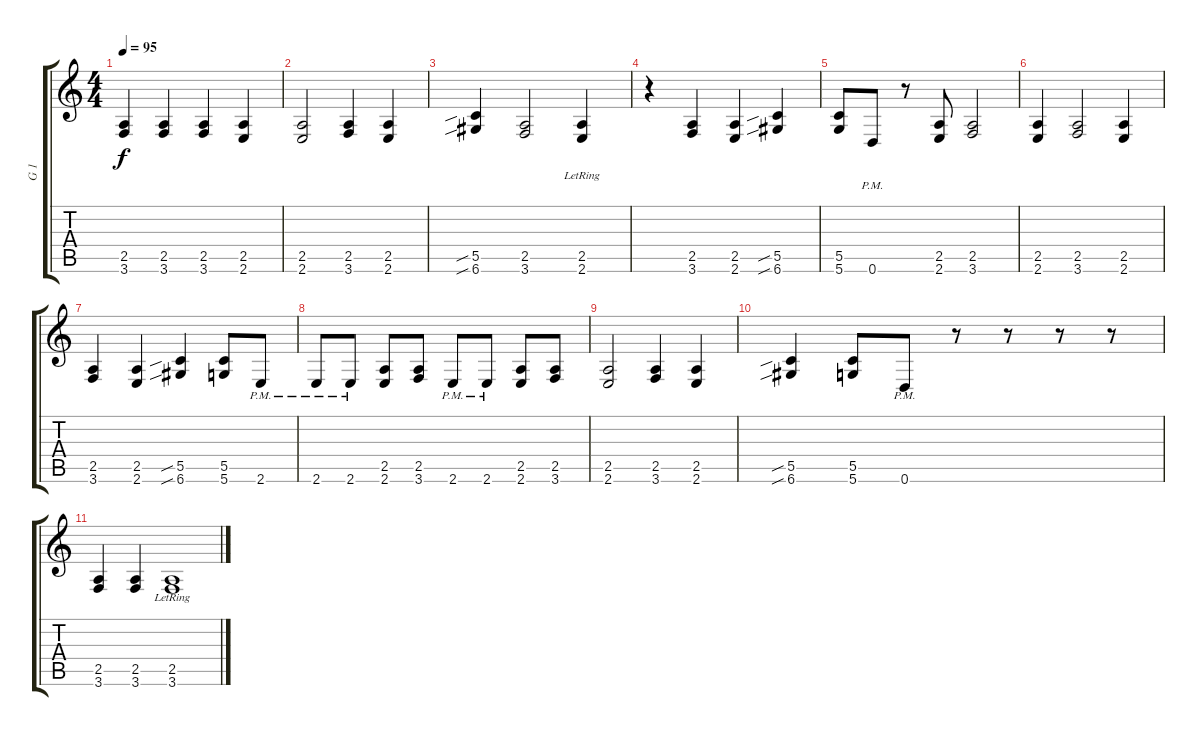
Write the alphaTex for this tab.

\track ("G 1" "G 1") {instrument distortionguitar}
\staff {score tabs}
\tuning (D4 A3 F3 C3 G2 D2) {hide}
\ts (4 4)
\tempo 95
\clef g2
\ks c
(2.5 3.6).4{dy f} (2.5 3.6).4 (2.5 3.6).4 (2.5 2.6).4 |
(2.5 2.6).2 (2.5 3.6).4 (2.5 2.6).4 |
(5.5{sib} 6.6{sib}).4 (2.5 3.6).2 (2.5{lr} 2.6{lr}).4 |
r.4 (2.5 3.6).4 (2.5 2.6).4 (5.5{sib} 6.6{sib}).4 |
(5.5 5.6).8 0.6{pm}.8 r.8 (2.5 2.6).8 (2.5 3.6).2 |
(2.5 2.6).4 (2.5 3.6).2 (2.5 2.6).4 |
(2.5 3.6).4 (2.5 2.6).4 (5.5{sib} 6.6{sib}).4 (5.5 5.6).8 2.6{pm}.8 |
2.6{pm}.8 2.6{pm}.8 (2.5 2.6).8 (2.5 3.6).8 2.6{pm}.8 2.6{pm}.8 (2.5 2.6).8 (2.5 3.6).8 |
(2.5 2.6).2 (2.5 3.6).4 (2.5 2.6).4 |
(5.5{sib} 6.6{sib}).4 (5.5 5.6).8 0.6{pm}.8 r.8 r.8 r.8 r.8 |
(2.5 3.6).4 (2.5 3.6).4 (2.5{lr} 3.6{lr}).1
